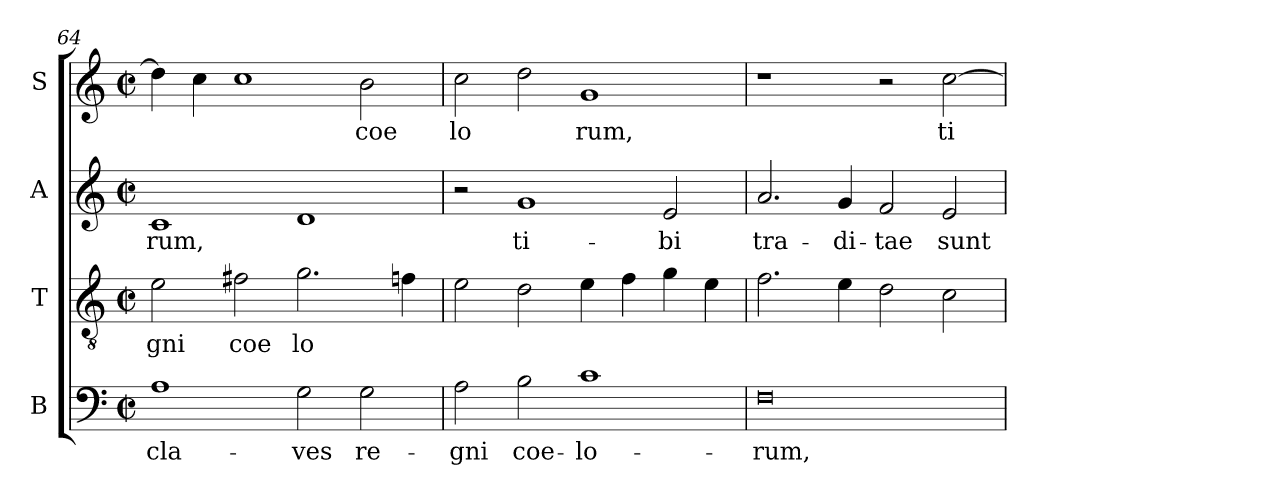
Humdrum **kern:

**kern	**text	**kern	**text	**kern	**text	**kern	**text
*part4	*part4	*part3	*part3	*part2	*part2	*part1	*part1
*staff4	*staff4	*staff3	*staff3	*staff2	*staff2	*staff1	*staff1
*I"B	*	*I"T	*	*I"A	*	*I"S	*
*clefF4	*	*clefGv2	*	*clefG2	*	*clefG2	*
*M2/2	*	*M2/2	*	*M2/2	*	*M2/2	*
*met(c|)	*	*met(c|)	*	*met(c|)	*	*met(c|)	*
=64	=64	=64	=64	=64	=64	=64	=64
!	!LO:LY:b:cj	!	!LO:LY:b:cj	!	!LO:LY:b	!	!
1A	cla-	2e\	gni	1c	-rum,	4dd\]	.
.	.	.	.	.	.	4cc\	.
!	!	!	!LO:LY:b:cj	!	!	!	!
.	.	2f#\	coe	.	.	1cc	.
!	!LO:LY:b:cj	!	!LO:LY:b:cj	!	!	!	!
2G\	-ves	2.g\	lo	1d	.	.	.
!	!LO:LY:b:cj	!	!	!	!	!	!LO:LY:b:cj
2G\	re-	.	.	.	.	2b\	coe
.	.	4f\	.	.	.	.	.
=65	=65	=65	=65	=65	=65	=65	=65
!	!LO:LY:b:cj	!	!	!	!	!	!LO:LY:b:cj
2A\	-gni	2e\	.	2r	.	2cc\	lo
!	!LO:LY:b:cj	!	!	!	!LO:LY:b:cj	!	!
2B\	coe-	2d\	.	1g	ti-	2dd\	.
!	!LO:LY:b:cj	!	!	!	!	!	!LO:LY:b:cj
1c	-lo-	4e\	.	.	.	1g	rum,
.	.	4f\	.	.	.	.	.
!	!	!	!	!	!LO:LY:b:cj	!	!
.	.	4g\	.	2e/	-bi	.	.
.	.	4e\	.	.	.	.	.
=66	=66	=66	=66	=66	=66	=66	=66
!	!LO:LY:b:cj	!	!	!	!LO:LY:b:cj	!	!
0F	-rum,	2.f\	.	2.a/	tra-	1r	.
!	!	!	!	!	!LO:LY:b:cj	!	!
.	.	4e\	.	4g/	-di-	.	.
!	!	!	!	!	!LO:LY:b:cj	!	!
.	.	2d\	.	2f/	-tae	2r	.
!	!	!	!	!	!LO:LY:b:cj	!	!LO:LY:b:cj
.	.	2c\	.	2e/	sunt	[<2cc\	ti
=	=	=	=	=	=	=	=
*-	*-	*-	*-	*-	*-	*-	*-
